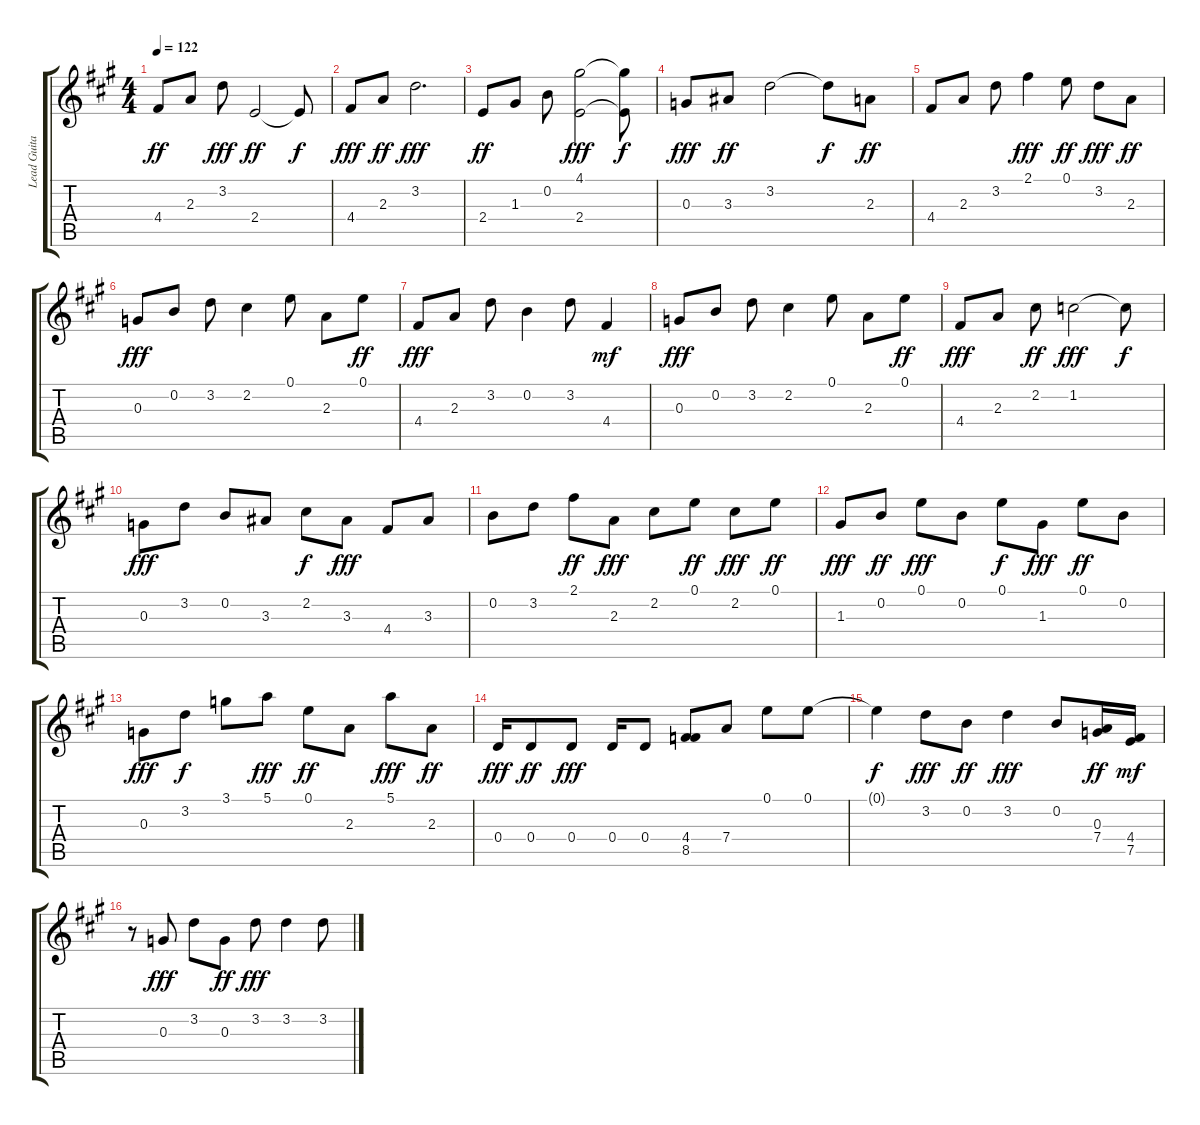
\track ("Lead Guitar" "Lead Guita") {instrument acousticguitarsteel}
\staff {score tabs}
\tuning (E4 B3 G3 D3 A2 E2) {hide}
\ts (4 4)
\tempo 122
\clef g2
\ks a
4.4.8{dy ff} 2.3.8 3.2.8{dy fff} 2.4.2{dy ff} 2.4{t}.8{dy f} |
4.4.8{dy fff} 2.3.8{dy ff} 3.2.2{d dy fff} |
2.4.8{dy ff} 1.3.8 0.2.8 (4.1 2.4).2{dy fff} (4.1{t} 2.4{t}).8{dy f} |
0.3.8{dy fff} 3.3.8{dy ff} 3.2.2 3.2{t}.8{dy f} 2.3.8{dy ff} |
4.4.8 2.3.8 3.2.8 2.1.4{dy fff} 0.1.8{dy ff} 3.2.8{dy fff} 2.3.8{dy ff} |
0.3.8{dy fff} 0.2.8 3.2.8 2.2.4 0.1.8 2.3.8 0.1.8{dy ff} |
4.4.8{dy fff} 2.3.8 3.2.8 0.2.4 3.2.8 4.4.4{dy mf} |
0.3.8{dy fff} 0.2.8 3.2.8 2.2.4 0.1.8 2.3.8 0.1.8{dy ff} |
4.4.8{dy fff} 2.3.8 2.2.8{dy ff} 1.2.2{dy fff} 1.2{t}.8{dy f} |
0.3.8{dy fff} 3.2.8 0.2.8 3.3.8 2.2.8{dy f} 3.3.8{dy fff} 4.4.8 3.3.8 |
0.2.8 3.2.8 2.1.8{dy ff} 2.3.8{dy fff} 2.2.8 0.1.8{dy ff} 2.2.8{dy fff} 0.1.8{dy ff} |
1.3.8{dy fff} 0.2.8{dy ff} 0.1.8{dy fff} 0.2.8 0.1.8{dy f} 1.3.8{dy fff} 0.1.8{dy ff} 0.2.8 |
0.3.8{dy fff} 3.2.8{dy f} 3.1.8 5.1.8{dy fff} 0.1.8{dy ff} 2.3.8 5.1.8{dy fff} 2.3.8{dy ff} |
0.4.16{dy fff} 0.4.8{dy ff} 0.4.8{dy fff} 0.4.16 0.4.8 (4.4 8.5).8 7.4.8 0.1.8 0.1.8 |
0.1{t}.4{dy f} 3.2.8{dy fff} 0.2.8{dy ff} 3.2.4{dy fff} 0.2.8 (0.3 7.4).16{dy ff} (4.4 7.5).16{dy mf} |
r.8 0.3.8{dy fff} 3.2.8 0.3.8{dy ff} 3.2.8{dy fff} 3.2.4 3.2.8
